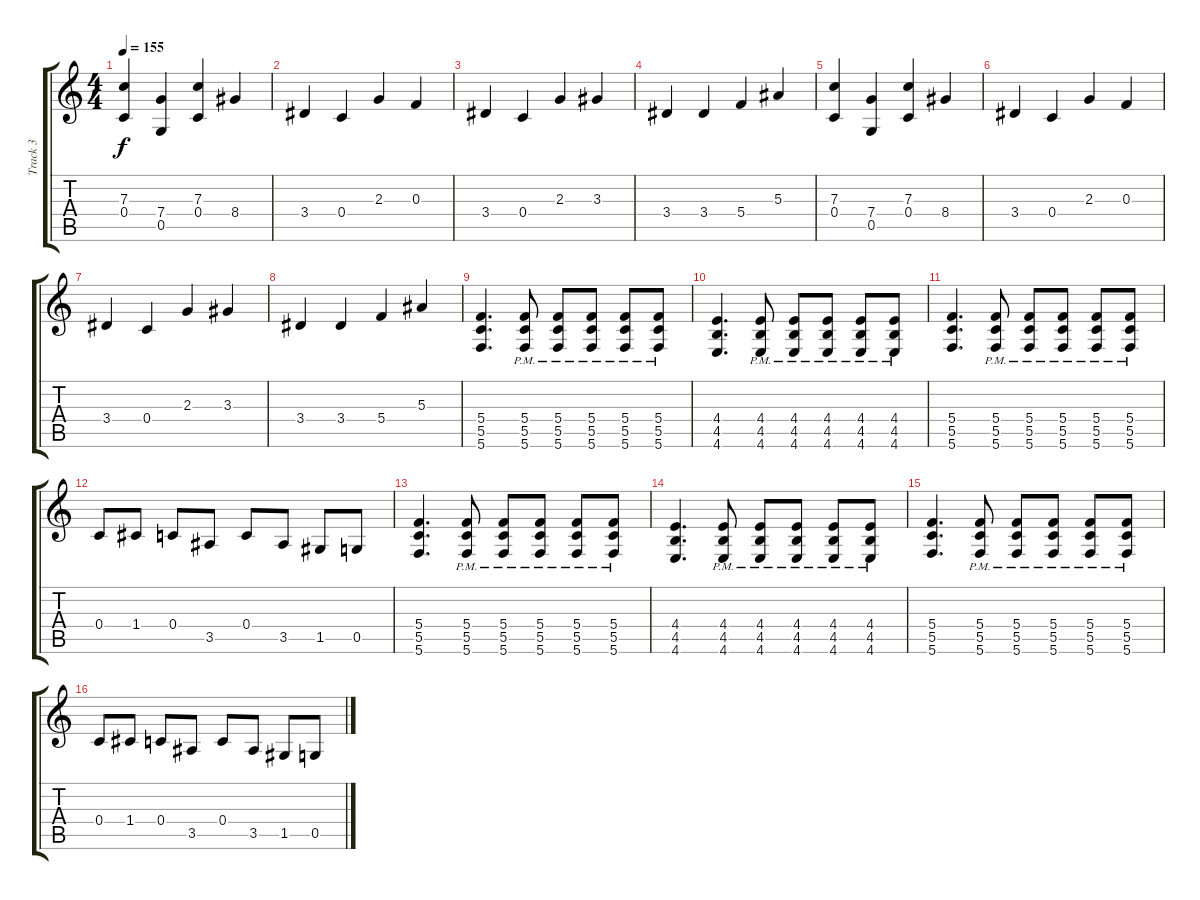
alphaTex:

\track ("Track 3" "Track 3") {instrument distortionguitar}
\staff {score tabs}
\tuning (D4 A3 F3 C3 G2 C2) {hide}
\ts (4 4)
\tempo 155
\clef g2
\ks c
(7.3 0.4).4{dy f} (7.4 0.5).4 (7.3 0.4).4 8.4.4 |
3.4.4 0.4.4 2.3.4 0.3.4 |
3.4.4 0.4.4 2.3.4 3.3.4 |
3.4.4 3.4.4 5.4.4 5.3.4 |
(7.3 0.4).4 (7.4 0.5).4 (7.3 0.4).4 8.4.4 |
3.4.4 0.4.4 2.3.4 0.3.4 |
3.4.4 0.4.4 2.3.4 3.3.4 |
3.4.4 3.4.4 5.4.4 5.3.4 |
(5.4 5.5 5.6).4{d} (5.4{pm} 5.5{pm} 5.6{pm}).8 (5.4{pm} 5.5{pm} 5.6{pm}).8 (5.4{pm} 5.5{pm} 5.6{pm}).8 (5.4{pm} 5.5{pm} 5.6{pm}).8 (5.4 5.5 5.6{pm}).8 |
(4.4 4.5 4.6).4{d} (4.4{pm} 4.5{pm} 4.6{pm}).8 (4.4{pm} 4.5{pm} 4.6{pm}).8 (4.4{pm} 4.5{pm} 4.6{pm}).8 (4.4{pm} 4.5{pm} 4.6{pm}).8 (4.4 4.5 4.6{pm}).8 |
(5.4 5.5 5.6).4{d} (5.4{pm} 5.5{pm} 5.6{pm}).8 (5.4{pm} 5.5{pm} 5.6{pm}).8 (5.4{pm} 5.5{pm} 5.6{pm}).8 (5.4{pm} 5.5{pm} 5.6{pm}).8 (5.4 5.5 5.6{pm}).8 |
0.4.8 1.4.8 0.4.8 3.5.8 0.4.8 3.5.8 1.5.8 0.5.8 |
(5.4 5.5 5.6).4{d} (5.4{pm} 5.5{pm} 5.6{pm}).8 (5.4{pm} 5.5{pm} 5.6{pm}).8 (5.4{pm} 5.5{pm} 5.6{pm}).8 (5.4{pm} 5.5{pm} 5.6{pm}).8 (5.4 5.5 5.6{pm}).8 |
(4.4 4.5 4.6).4{d} (4.4{pm} 4.5{pm} 4.6{pm}).8 (4.4{pm} 4.5{pm} 4.6{pm}).8 (4.4{pm} 4.5{pm} 4.6{pm}).8 (4.4{pm} 4.5{pm} 4.6{pm}).8 (4.4 4.5 4.6{pm}).8 |
(5.4 5.5 5.6).4{d} (5.4{pm} 5.5{pm} 5.6{pm}).8 (5.4{pm} 5.5{pm} 5.6{pm}).8 (5.4{pm} 5.5{pm} 5.6{pm}).8 (5.4{pm} 5.5{pm} 5.6{pm}).8 (5.4 5.5 5.6{pm}).8 |
0.4.8 1.4.8 0.4.8 3.5.8 0.4.8 3.5.8 1.5.8 0.5.8
